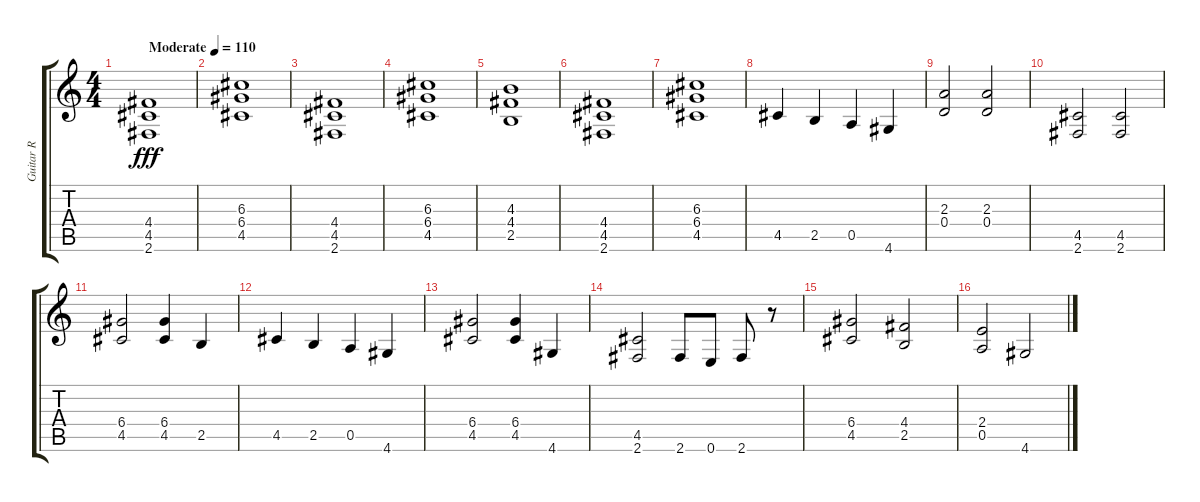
\track ("Guitar R" "Guitar R") {instrument distortionguitar}
\staff {score tabs}
\tuning (E4 B3 G3 D3 A2 E2) {hide}
\ts (4 4)
\tempo (110 "Moderate")
\clef g2
\ks c
(4.4 4.5 2.6).1{dy fff instrument distortionguitar} |
(6.3 6.4 4.5).1 |
(4.4 4.5 2.6).1 |
(6.3 6.4 4.5).1 |
(4.3 4.4 2.5).1 |
(4.4 4.5 2.6).1 |
(6.3 6.4 4.5).1 |
4.5.4 2.5.4 0.5.4 4.6.4 |
(2.3 0.4).2 (2.3 0.4).2 |
(4.5 2.6).2 (4.5 2.6).2 |
(6.4 4.5).2 (6.4 4.5).4 2.5.4 |
4.5.4 2.5.4 0.5.4 4.6.4 |
(6.4 4.5).2 (6.4 4.5).4 4.6.4 |
(4.5 2.6).2 2.6.8 0.6.8 2.6.8 r.8 |
(6.4 4.5).2 (4.4 2.5).2 |
(2.4 0.5).2 4.6.2
